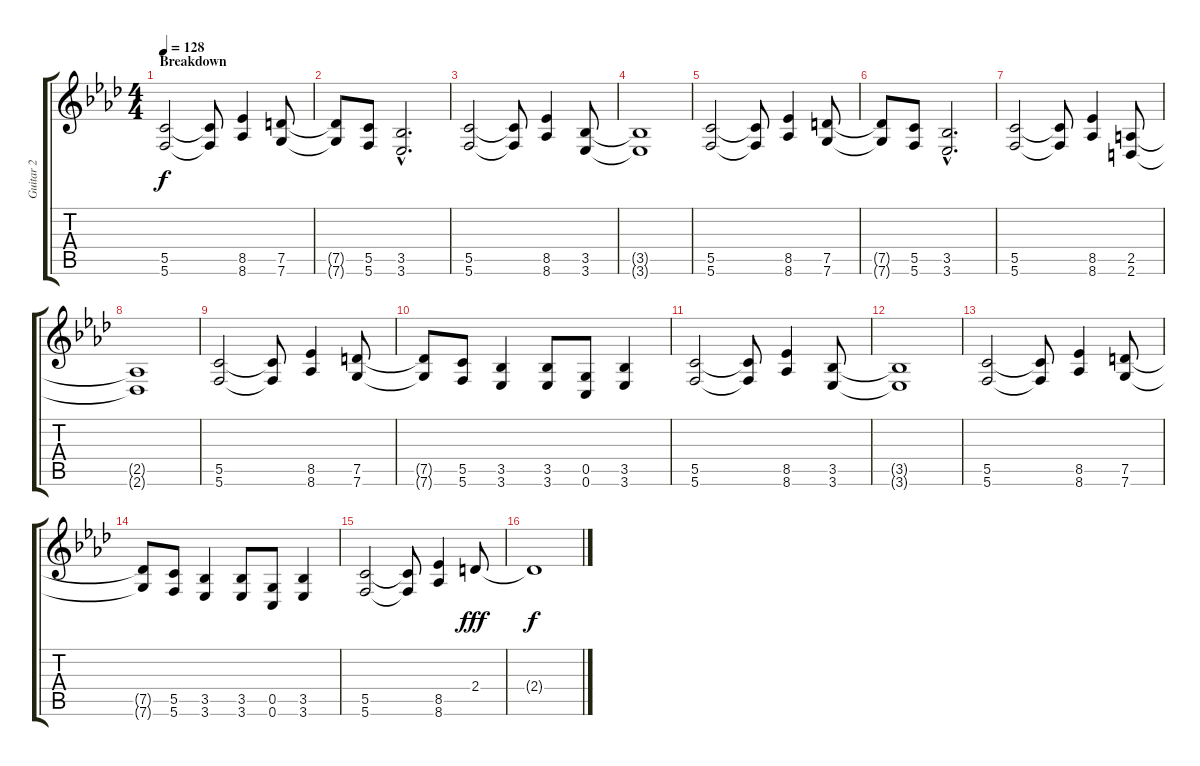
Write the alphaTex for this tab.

\track ("Guitar 2" "Guitar 2") {instrument overdrivenguitar}
\staff {score tabs}
\tuning (D4 A3 F3 C3 G2 C2) {hide}
\ts (4 4)
\section ("" "Breakdown")
\tempo 128
\clef g2
\ks fminor
(5.5 5.6).2{dy f} (5.5{t} 5.6{t}).8 (8.5 8.6).4 (7.5 7.6).8 |
(7.5{t} 7.6{t}).8 (5.5 5.6).8 (3.5{hac} 3.6{hac}).2{d} |
(5.5 5.6).2 (5.5{t} 5.6{t}).8 (8.5 8.6).4 (3.5 3.6).8 |
(3.5{t} 3.6{t}).1 |
(5.5 5.6).2 (5.5{t} 5.6{t}).8 (8.5 8.6).4 (7.5 7.6).8 |
(7.5{t} 7.6{t}).8 (5.5 5.6).8 (3.5{hac} 3.6{hac}).2{d} |
(5.5 5.6).2 (5.5{t} 5.6{t}).8 (8.5 8.6).4 (2.5 2.6).8 |
(2.5{t} 2.6{t}).1 |
(5.5 5.6).2 (5.5{t} 5.6{t}).8 (8.5 8.6).4 (7.5 7.6).8 |
(7.5{t} 7.6{t}).8 (5.5 5.6).8 (3.5 3.6).4 (3.5 3.6).8 (0.5 0.6).8 (3.5 3.6).4 |
(5.5 5.6).2 (5.5{t} 5.6{t}).8 (8.5 8.6).4 (3.5 3.6).8 |
(3.5{t} 3.6{t}).1 |
(5.5 5.6).2 (5.5{t} 5.6{t}).8 (8.5 8.6).4 (7.5 7.6).8 |
(7.5{t} 7.6{t}).8 (5.5 5.6).8 (3.5 3.6).4 (3.5 3.6).8 (0.5 0.6).8 (3.5 3.6).4 |
(5.5 5.6).2 (5.5{t} 5.6{t}).8 (8.5 8.6).4 2.4.8{dy fff} |
2.4{t}.1{dy f}
